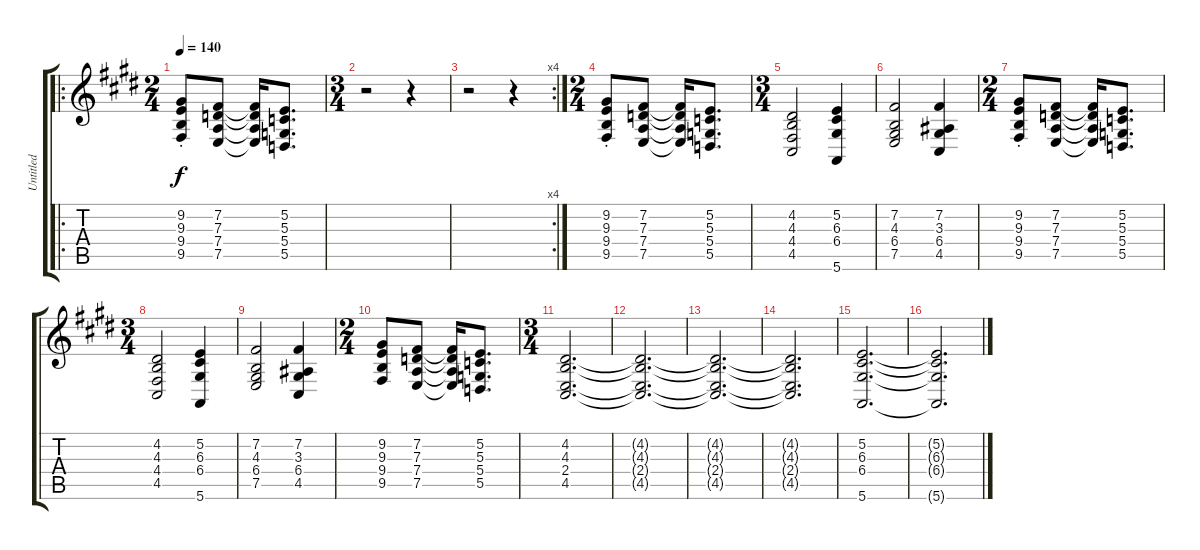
\track ("Untitled" "Untitled") {instrument synthstrings1}
\staff {score tabs}
\tuning (E4 B3 G3 D3 A2 E2) {hide}
\ro
\ts (2 4)
\tempo 140
\clef g2
\ks e
(9.2{st} 9.3{st} 9.4{st} 9.5{st}).8{dy f instrument synthstrings1} (7.2 7.3 7.4 7.5).8 (7.2{t} 7.3{t} 7.4{t} 7.5{t}).16 (5.2 5.3 5.4 5.5).8{d} |
\ts (3 4)
\ks c#minor
r.2 r.4 |
\rc 4
r.2 r.4 |
\ts (2 4)
(9.2{st} 9.3{st} 9.4{st} 9.5{st}).8 (7.2 7.3 7.4 7.5).8 (7.2{t} 7.3{t} 7.4{t} 7.5{t}).16 (5.2 5.3 5.4 5.5).8{d} |
\ts (3 4)
(4.2 4.3 4.4 4.5).2 (5.2 6.3 6.4 5.6).4 |
\ks e
(7.2 4.3 6.4 7.5).2 (7.2 3.3 6.4 4.5).4 |
\ts (2 4)
\ks c#minor
(9.2{st} 9.3{st} 9.4{st} 9.5{st}).8 (7.2 7.3 7.4 7.5).8 (7.2{t} 7.3{t} 7.4{t} 7.5{t}).16 (5.2 5.3 5.4 5.5).8{d} |
\ts (3 4)
(4.2 4.3 4.4 4.5).2 (5.2 6.3 6.4 5.6).4 |
(7.2 4.3 6.4 7.5).2 (7.2 3.3 6.4 4.5).4 |
\ts (2 4)
\ks e
(9.2 9.3 9.4 9.5).8 (7.2 7.3 7.4 7.5).8 (7.2{t} 7.3{t} 7.4{t} 7.5{t}).16 (5.2 5.3 5.4 5.5).8{d} |
\ts (3 4)
\ks c#minor
(4.2 4.3 2.4 4.5).2{d} |
(4.2{t} 4.3{t} 2.4{t} 4.5{t}).2{d} |
(4.2{t} 4.3{t} 2.4{t} 4.5{t}).2{d} |
\ks e
(4.2{t} 4.3{t} 2.4{t} 4.5{t}).2{d} |
\ks c#minor
(5.2 6.3 6.4 5.6).2{d} |
(5.2{t} 6.3{t} 6.4{t} 5.6{t}).2{d}
